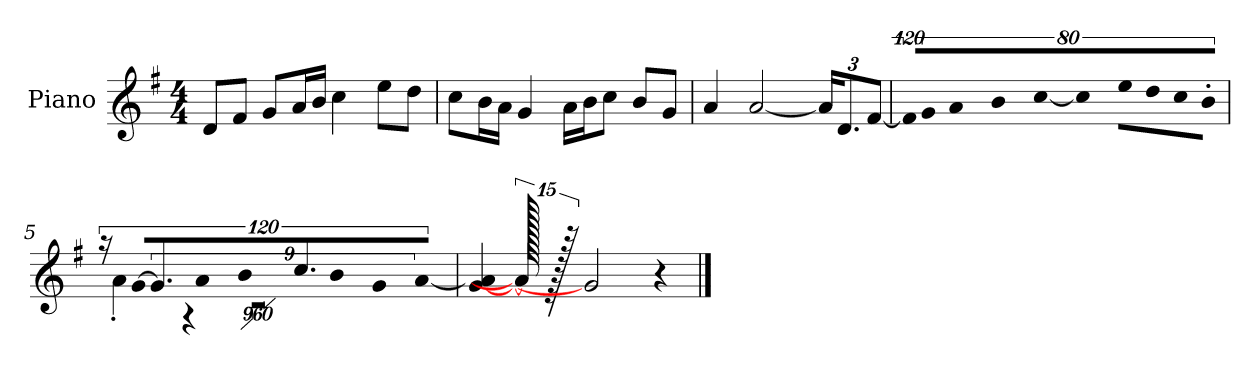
**kern
*part1
*staff1
*I"Piano
*I'P-no
*clefG2
*k[f#]
*M4/4
*MM90
=1
8d/L
8f#/J
8g/L
16a/L
16b/JJ
4cc\
8ee\L
8dd\J
=2
8cc\L
16b\L
16a\JJ
4g/
16a\LL
16b\J
8cc\J
8b/L
8g/J
=3
4a/
[2a/
*Xbrackettup
24a/KL]
12.d/
[12f#/J
=4
*brackettup
!LO:N:vis=16
1920%107f#/KL]
!LO:N:vis=8
640%71g/
!LO:N:vis=16
1920%107a/L
!LO:N:vis=16
1920%107b/
!LO:N:vis=16
[1920%107cc/JJ
!LO:N:vis=4
1920%427cc\]
!LO:N:vis=8
640%71ee\L
!LO:N:vis=8
640%71dd\
!LO:N:vis=8
640%71cc\
!LO:N:vis=8
640%71b'\J
!!LO:LB:g=z
=5
!LO:N:vis=16
*^
1920%107r	1920ryy
.	4a'\
!LO:N:vis=16	!
[1920%107g/KL	.
9.g/]	.
.	4r
!LO:N:vis=16	!
1920%107a/L	.
!LO:N:vis=16	!
1920%107b/J	.
9.cc/	.
.	1920%959r
!LO:N:vis=8	!
640%71b/	.
!LO:N:vis=8	!
640%71g/J	.
[320%71a/	.
*v	*v
=6
[4g/ 4a/]
1920a/_
1920r
2g/]
4r
==
*-
